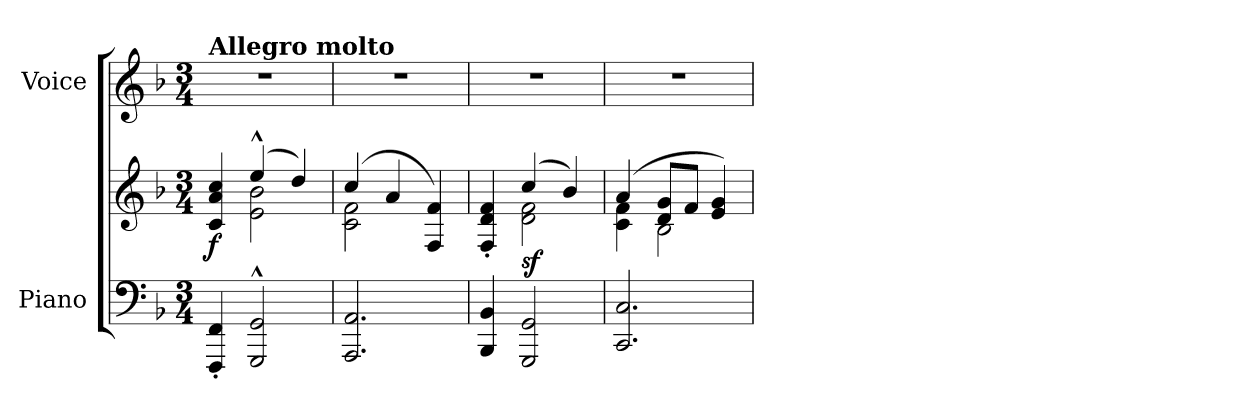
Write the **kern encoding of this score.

**kern	**kern	**dynam	**kern
*part2	*part2	*part2	*part1
*staff3	*staff2	*staff2/3	*staff1
*I"Piano	*	*	*I"Voice
*I'Pno	*	*	*
*clefF4	*clefG2	*	*clefG2
*k[b-]	*k[b-]	*	*k[b-]
*M3/4	*M3/4	*	*M3/4
=1	=1	=1	=1
*	*^	*	*
!	!	!	!	!LO:TX:a:B:t=Allegro molto
!	!	!	!LO:DY:b	!
4FFF/' 4FF/'	4c/ 4a/ 4cc/	4ryy	f	2.r
2GGG/^^ 2GG/^^	(4ee^^/	2e\ 2b-\	.	.
.	4dd/)	.	.	.
=2	=2	=2	=2	=2
2.AAA/ 2.AA/	(4cc/	2c\ 2f\	.	2.r
.	4a/	.	.	.
.	4F/ 4f/)	4ryy	.	.
=3	=3	=3	=3	=3
4BBB-/ 4BB-/	4F/' 4d/' 4f/'	4ryy	.	2.r
!	!	!	!LO:DY:b	!
2GGG/ 2GG/	(4cc/	2d\ 2f\	sf	.
.	4b-/)	.	.	.
=4	=4	=4	=4	=4
2.CC/ 2.C/	(4a/	4c\ 4f\	.	2.r
.	8d/ 8g/L	2B-\	.	.
.	8f/J	.	.	.
.	4e/ 4g/)	.	.	.
*	*v	*v	*	*
=	=	=	=
*-	*-	*-	*-
